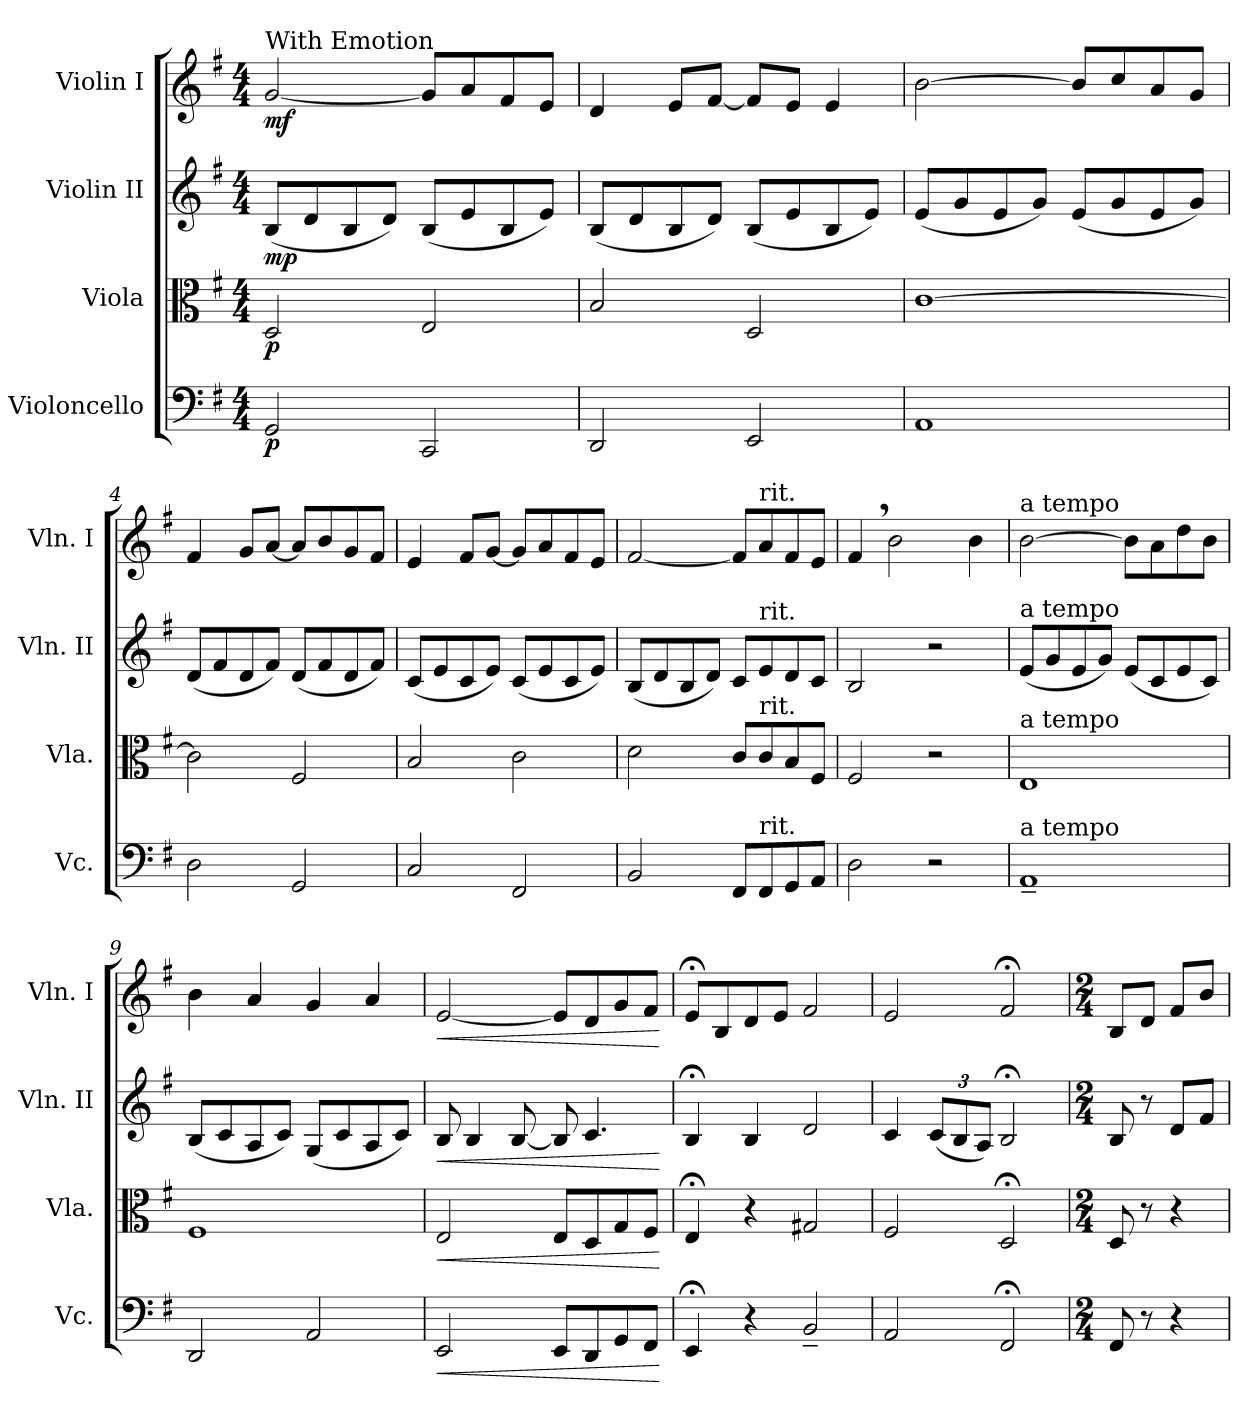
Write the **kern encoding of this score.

**kern	**dynam	**kern	**dynam	**kern	**dynam	**kern	**dynam
*part4	*part4	*part3	*part3	*part2	*part2	*part1	*part1
*staff4	*staff4	*staff3	*staff3	*staff2	*staff2	*staff1	*staff1
*I"Violoncello	*	*I"Viola	*	*I"Violin II	*	*I"Violin I	*
*I'Vc.	*	*I'Vla.	*	*I'Vln. II	*	*I'Vln. I	*
*clefF4	*	*clefC3	*	*clefG2	*	*clefG2	*
*k[f#]	*	*k[f#]	*	*k[f#]	*	*k[f#]	*
*M4/4	*	*M4/4	*	*M4/4	*	*M4/4	*
*MM55	*	*MM55	*	*MM55	*	*MM55	*
=1	=1	=1	=1	=1	=1	=1	=1
!	!	!	!	!	!	!LO:TX:a:t=With Emotion	!
!	!LO:DY:b	!	!LO:DY:b	!	!LO:DY:b	!	!LO:DY:b
2GG/	p	2D/	p	(<8B/L	mp	[2g/	mf
.	.	.	.	8d/	.	.	.
.	.	.	.	8B/	.	.	.
.	.	.	.	8d/J)	.	.	.
2CC/	.	2E/	.	(<8B/L	.	8g/L]	.
.	.	.	.	8e/	.	8a/	.
.	.	.	.	8B/	.	8f#/	.
.	.	.	.	8e/J)	.	8e/J	.
=2	=2	=2	=2	=2	=2	=2	=2
2DD/	.	2B/	.	(<8B/L	.	4d/	.
.	.	.	.	8d/	.	.	.
.	.	.	.	8B/	.	8e/L	.
.	.	.	.	8d/J)	.	[8f#/J	.
2EE/	.	2D/	.	(<8B/L	.	8f#/L]	.
.	.	.	.	8e/	.	8e/J	.
.	.	.	.	8B/	.	4e/	.
.	.	.	.	8e/J)	.	.	.
=3	=3	=3	=3	=3	=3	=3	=3
1AA	.	[1c	.	(<8e/L	.	[2b\	.
.	.	.	.	8g/	.	.	.
.	.	.	.	8e/	.	.	.
.	.	.	.	8g/J)	.	.	.
.	.	.	.	(<8e/L	.	8b/L]	.
.	.	.	.	8g/	.	8cc/	.
.	.	.	.	8e/	.	8a/	.
.	.	.	.	8g/J)	.	8g/J	.
=4	=4	=4	=4	=4	=4	=4	=4
2D\	.	2c\]	.	(<8d/L	.	4f#/	.
.	.	.	.	8f#/	.	.	.
.	.	.	.	8d/	.	8g/L	.
.	.	.	.	8f#/J)	.	[8a/J	.
2GG/	.	2F#/	.	(<8d/L	.	8a/L]	.
.	.	.	.	8f#/	.	8b/	.
.	.	.	.	8d/	.	8g/	.
.	.	.	.	8f#/J)	.	8f#/J	.
!!LO:LB:g=z
=5	=5	=5	=5	=5	=5	=5	=5
2C/	.	2B/	.	(<8c/L	.	4e/	.
.	.	.	.	8e/	.	.	.
.	.	.	.	8c/	.	8f#/L	.
.	.	.	.	8e/J)	.	[8g/J	.
2FF#/	.	2c\	.	(<8c/L	.	8g/L]	.
.	.	.	.	8e/	.	8a/	.
.	.	.	.	8c/	.	8f#/	.
.	.	.	.	8e/J)	.	8e/J	.
=6	=6	=6	=6	=6	=6	=6	=6
2BB/	.	2d\	.	(<8B/L	.	[2f#/	.
.	.	.	.	8d/	.	.	.
.	.	.	.	8B/	.	.	.
.	.	.	.	8d/J)	.	.	.
8FF#/L	.	8c/L	.	8c/L	.	8f#/L]	.
!	!	!	!	!	!	!LO:TX:a:t=rit.	!
!	!	!	!	!LO:TX:a:t=rit.	!	!	!
!	!	!LO:TX:a:t=rit.	!	!	!	!	!
!LO:TX:a:t=rit.	!	!	!	!	!	!	!
8FF#/	.	8c/	.	8e/	.	8a/	.
8GG/	.	8B/	.	8d/	.	8f#/	.
8AA/J	.	8F#/J	.	8c/J	.	8e/J	.
=7	=7	=7	=7	=7	=7	=7	=7
2D\	.	2F#/	.	2B/	.	4f#,/	.
.	.	.	.	.	.	2b\	.
2r	.	2r	.	2r	.	.	.
.	.	.	.	.	.	4b\	.
=8	=8	=8	=8	=8	=8	=8	=8
!	!	!	!	!	!	!LO:TX:a:t=a tempo	!
!	!	!	!	!LO:TX:a:t=a tempo	!	!	!
!	!	!LO:TX:a:t=a tempo	!	!	!	!	!
!LO:TX:a:t=a tempo	!	!	!	!	!	!	!
1AA~	.	1E	.	(<8e/L	.	[2b\	.
.	.	.	.	8g/	.	.	.
.	.	.	.	8e/	.	.	.
.	.	.	.	8g/J)	.	.	.
.	.	.	.	(<8e/L	.	8b\L]	.
.	.	.	.	8c/	.	8a\	.
.	.	.	.	8e/	.	8dd\	.
.	.	.	.	8c/J)	.	8b\J	.
=9	=9	=9	=9	=9	=9	=9	=9
2DD/	.	1F#	.	(<8B/L	.	4b\	.
.	.	.	.	8c/	.	.	.
.	.	.	.	8A/	.	4a/	.
.	.	.	.	8c/J)	.	.	.
2AA/	.	.	.	(<8G/L	.	4g/	.
.	.	.	.	8c/	.	.	.
.	.	.	.	8A/	.	4a/	.
.	.	.	.	8c/J)	.	.	.
!!LO:PB:g=z
=10	=10	=10	=10	=10	=10	=10	=10
!	!LO:HP:b	!	!LO:HP:b	!	!LO:HP:b	!	!LO:HP:b
2EE/	<	2E/	<	8B/	<	[2e/	<
.	.	.	.	4B/	.	.	.
.	.	.	.	[8B/	.	.	.
8EE/L	.	8E/L	.	8B/]	.	8e/L]	.
8DD/	.	8D/	.	4.c/	.	8d/	.
8GG/	.	8G/	.	.	.	8g/	.
8FF#/J	.	8F#/J	.	.	.	8f#/J	.
.	[	.	[	.	[	.	[
=11	=11	=11	=11	=11	=11	=11	=11
4EE;</	.	4E;</	.	4B;</	.	8e;</L	.
.	.	.	.	.	.	8B/	.
4r	.	4r	.	4B/	.	8d/	.
.	.	.	.	.	.	8e/J	.
2BB~/	.	2G#X/	.	2d/	.	2f#/	.
=12	=12	=12	=12	=12	=12	=12	=12
2AA/	.	2F#/	.	4c/	.	2e/	.
*	*	*	*	*Xbrackettup	*	*	*
.	.	.	.	(<12c/L	.	.	.
.	.	.	.	12B/	.	.	.
.	.	.	.	12A/J)	.	.	.
2FF#;</	.	2D;</	.	2B;</	.	2f#;</	.
=13	=13	=13	=13	=13	=13	=13	=13
*M2/4	*	*M2/4	*	*M2/4	*	*M2/4	*
8FF#/	.	8D/	.	8B/	.	8B/L	.
8r	.	8r	.	8r	.	8d/J	.
4r	.	4r	.	8d/L	.	8f#/L	.
.	.	.	.	8f#/J	.	8b/J	.
=	=	=	=	=	=	=	=
*-	*-	*-	*-	*-	*-	*-	*-
